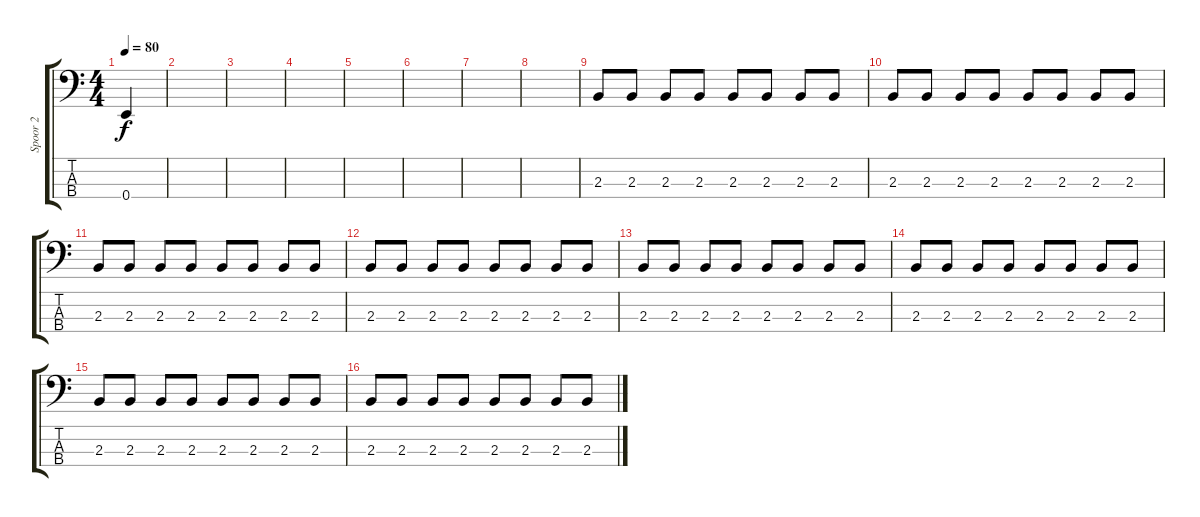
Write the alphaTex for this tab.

\track ("Spoor 2" "Spoor 2") {instrument electricbasspick}
\staff {score tabs}
\tuning (G2 D2 A1 E1) {hide}
\ts (4 4)
\tempo 80
\clef f4
\ks c
0.4.4{dy f} |
|
|
|
|
|
|
|
2.3.8 2.3.8 2.3.8 2.3.8 2.3.8 2.3.8 2.3.8 2.3.8 |
2.3.8 2.3.8 2.3.8 2.3.8 2.3.8 2.3.8 2.3.8 2.3.8 |
2.3.8 2.3.8 2.3.8 2.3.8 2.3.8 2.3.8 2.3.8 2.3.8 |
2.3.8 2.3.8 2.3.8 2.3.8 2.3.8 2.3.8 2.3.8 2.3.8 |
2.3.8 2.3.8 2.3.8 2.3.8 2.3.8 2.3.8 2.3.8 2.3.8 |
2.3.8 2.3.8 2.3.8 2.3.8 2.3.8 2.3.8 2.3.8 2.3.8 |
2.3.8 2.3.8 2.3.8 2.3.8 2.3.8 2.3.8 2.3.8 2.3.8 |
2.3.8 2.3.8 2.3.8 2.3.8 2.3.8 2.3.8 2.3.8 2.3.8
